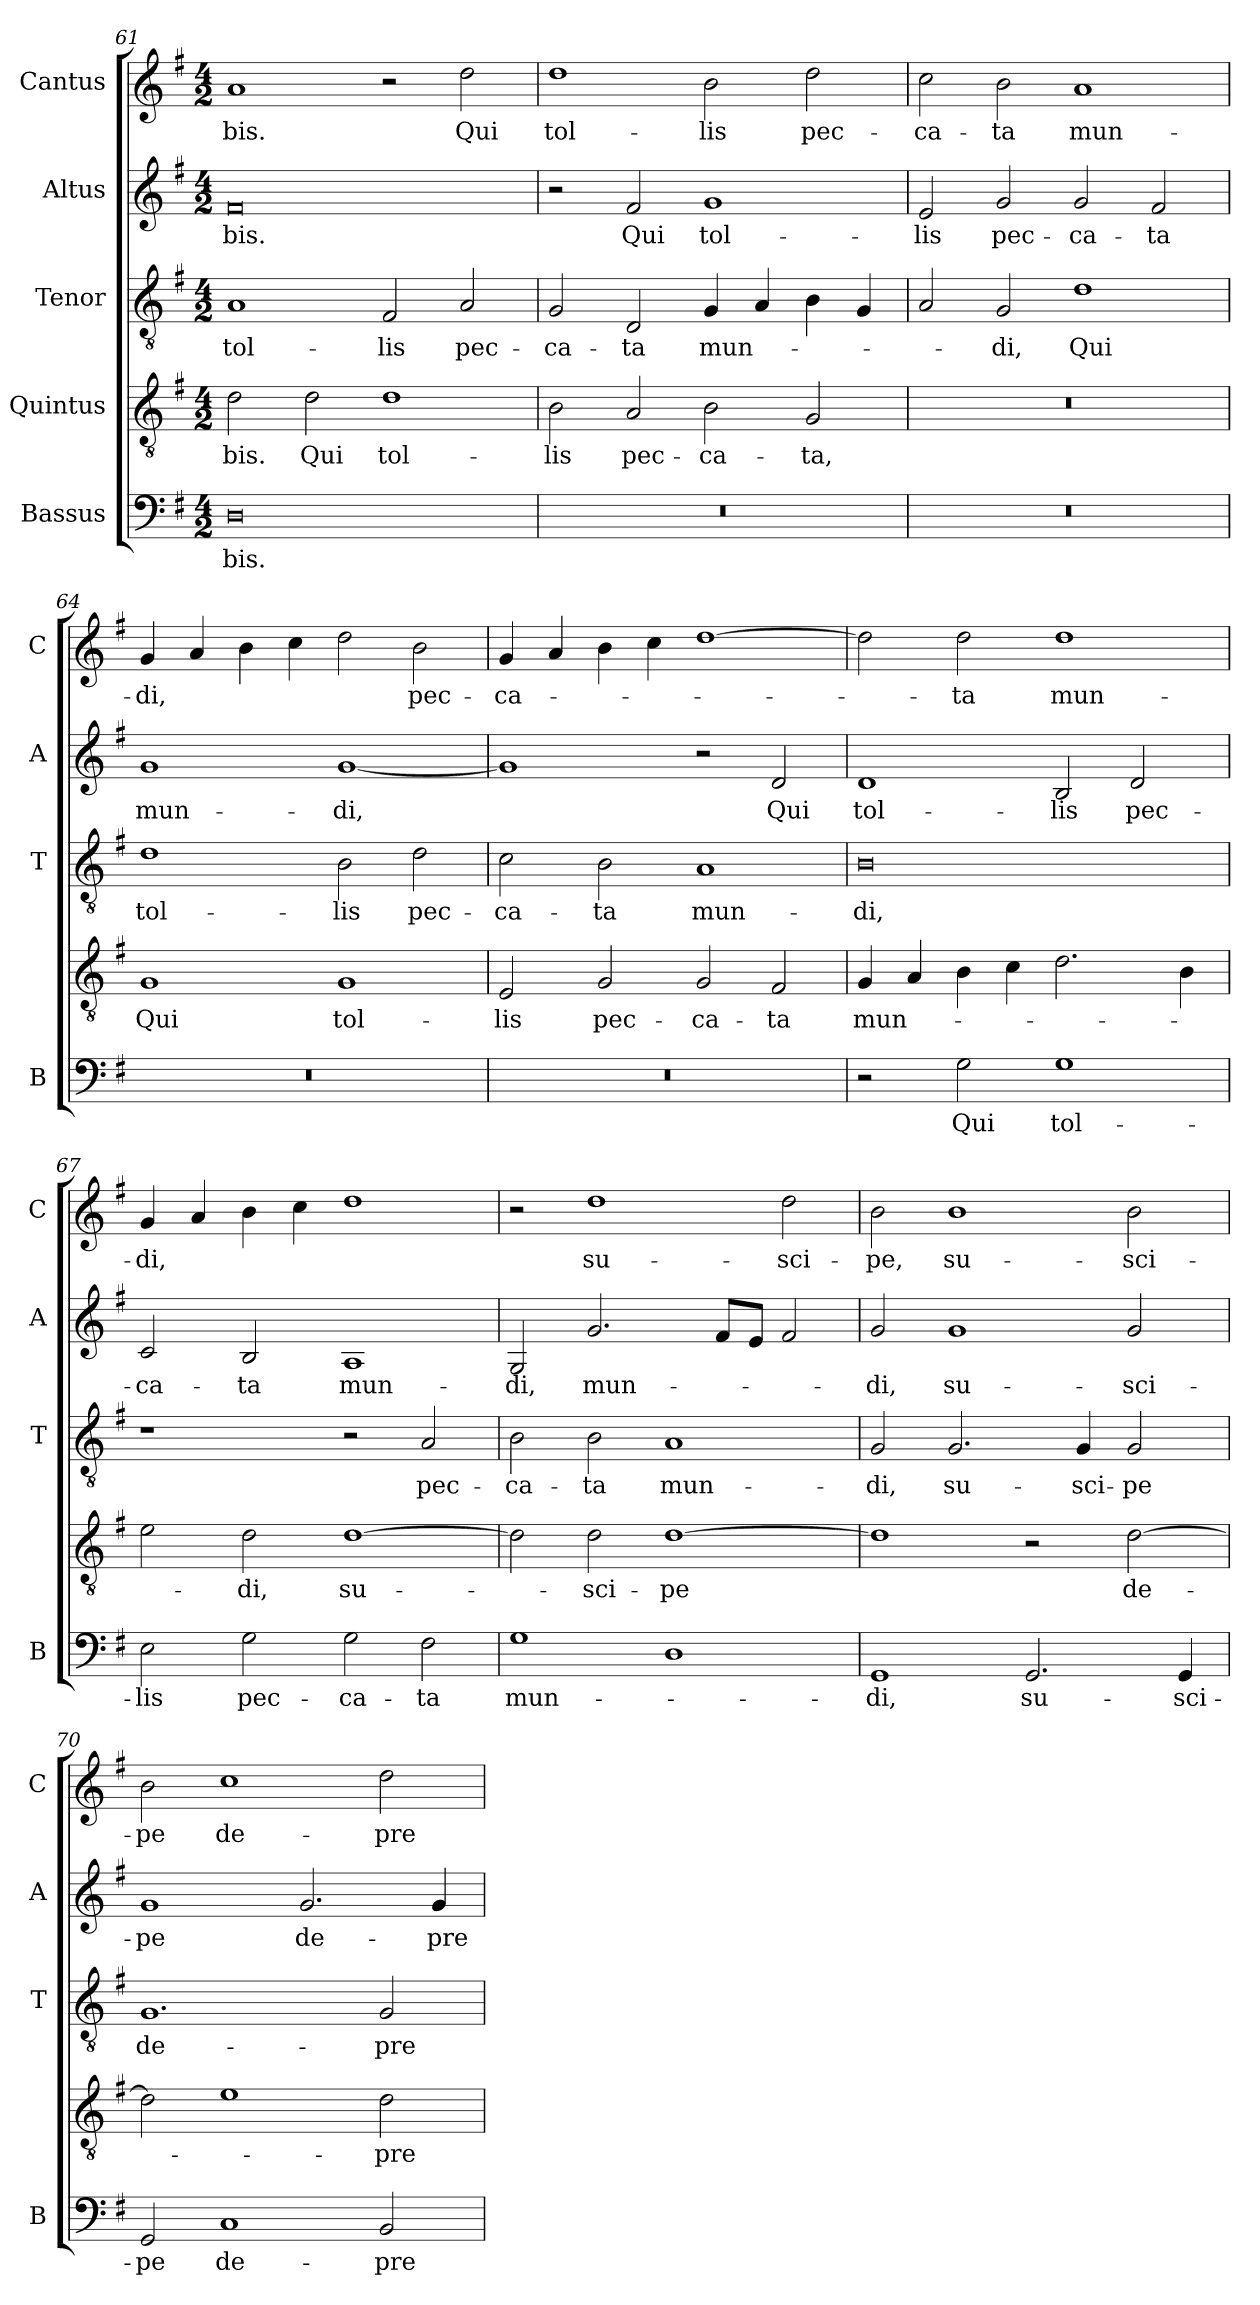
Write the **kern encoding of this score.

**kern	**text	**kern	**text	**kern	**text	**kern	**text	**kern	**text
*part5	*part5	*part4	*part4	*part3	*part3	*part2	*part2	*part1	*part1
*staff5	*staff5	*staff4	*staff4	*staff3	*staff3	*staff2	*staff2	*staff1	*staff1
*I"Bassus	*	*I"Quintus	*	*I"Tenor	*	*I"Altus	*	*I"Cantus	*
*I'B	*	*	*	*I'T	*	*I'A	*	*I'C	*
*clefF4	*	*clefGv2	*	*clefGv2	*	*clefG2	*	*clefG2	*
*k[f#]	*	*k[f#]	*	*k[f#]	*	*k[f#]	*	*k[f#]	*
*G:	*	*G:	*	*G:	*	*G:	*	*G:	*
*M4/2	*	*M4/2	*	*M4/2	*	*M4/2	*	*M4/2	*
=61	=61	=61	=61	=61	=61	=61	=61	=61	=61
!	!LO:LY:b	!	!LO:LY:b	!	!LO:LY:b	!	!LO:LY:b	!	!LO:LY:b
0D	-bis.	2d\	-bis.	1A	tol-	0f#	-bis.	1a	-bis.
!	!	!	!LO:LY:b	!	!	!	!	!	!
.	.	2d\	Qui	.	.	.	.	.	.
!	!	!	!LO:LY:b	!	!LO:LY:b	!	!	!	!
.	.	1d	tol-	2F#/	-lis	.	.	2r	.
!	!	!	!	!	!LO:LY:b	!	!	!	!LO:LY:b
.	.	.	.	2A/	pec-	.	.	2dd\	Qui
!!LO:LB:g=z
=62	=62	=62	=62	=62	=62	=62	=62	=62	=62
!	!	!	!LO:LY:b	!	!LO:LY:b	!	!	!	!LO:LY:b
0r	.	2B\	-lis	2G/	-ca-	2r	.	1dd	tol-
!	!	!	!LO:LY:b	!	!LO:LY:b	!	!LO:LY:b	!	!
.	.	2A/	pec-	2D/	-ta	2f#/	Qui	.	.
!	!	!	!LO:LY:b	!	!LO:LY:b	!	!LO:LY:b	!	!LO:LY:b
.	.	2B\	-ca-	4G/	mun-	1g	tol-	2b\	-lis
.	.	.	.	4A/	.	.	.	.	.
!	!	!	!LO:LY:b	!	!	!	!	!	!LO:LY:b
.	.	2G/	-ta,	4B\	.	.	.	2dd\	pec-
.	.	.	.	4G/	.	.	.	.	.
=63	=63	=63	=63	=63	=63	=63	=63	=63	=63
!	!	!	!	!	!	!	!LO:LY:b	!	!LO:LY:b
0r	.	0r	.	2A/	.	2e/	-lis	2cc\	-ca-
!	!	!	!	!	!LO:LY:b	!	!LO:LY:b	!	!LO:LY:b
.	.	.	.	2G/	-di,	2g/	pec-	2b\	-ta
!	!	!	!	!	!LO:LY:b	!	!LO:LY:b	!	!LO:LY:b
.	.	.	.	1d	Qui	2g/	-ca-	1a	mun-
!	!	!	!	!	!	!	!LO:LY:b	!	!
.	.	.	.	.	.	2f#/	-ta	.	.
=64	=64	=64	=64	=64	=64	=64	=64	=64	=64
!	!	!	!LO:LY:b	!	!LO:LY:b	!	!LO:LY:b	!	!LO:LY:b
0r	.	1G	Qui	1d	tol-	1g	mun-	4g/	-di,
.	.	.	.	.	.	.	.	4a/	.
.	.	.	.	.	.	.	.	4b\	.
.	.	.	.	.	.	.	.	4cc\	.
!	!	!	!LO:LY:b	!	!LO:LY:b	!	!LO:LY:b	!	!
.	.	1G	tol-	2B\	-lis	[1g	-di,	2dd\	.
!	!	!	!	!	!LO:LY:b	!	!	!	!LO:LY:b
.	.	.	.	2d\	pec-	.	.	2b\	pec-
=65	=65	=65	=65	=65	=65	=65	=65	=65	=65
!	!	!	!LO:LY:b	!	!LO:LY:b	!	!	!	!LO:LY:b
0r	.	2E/	-lis	2c\	-ca-	1g]	.	4g/	-ca-
.	.	.	.	.	.	.	.	4a/	.
!	!	!	!LO:LY:b	!	!LO:LY:b	!	!	!	!
.	.	2G/	pec-	2B\	-ta	.	.	4b\	.
.	.	.	.	.	.	.	.	4cc\	.
!	!	!	!LO:LY:b	!	!LO:LY:b	!	!	!	!
.	.	2G/	-ca-	1A	mun-	2r	.	[1dd	.
!	!	!	!LO:LY:b	!	!	!	!LO:LY:b	!	!
.	.	2F#/	-ta	.	.	2d/	Qui	.	.
!!LO:PB:g=z
=66	=66	=66	=66	=66	=66	=66	=66	=66	=66
!	!	!	!LO:LY:b	!	!LO:LY:b	!	!LO:LY:b	!	!
2r	.	4G/	mun-	0B	-di,	1d	tol-	2dd\]	.
.	.	4A/	.	.	.	.	.	.	.
!	!LO:LY:b	!	!	!	!	!	!	!	!LO:LY:b
2G\	Qui	4B\	.	.	.	.	.	2dd\	-ta
.	.	4c\	.	.	.	.	.	.	.
!	!LO:LY:b	!	!	!	!	!	!LO:LY:b	!	!LO:LY:b
1G	tol-	2.d\	.	.	.	2B/	-lis	1dd	mun-
!	!	!	!	!	!	!	!LO:LY:b	!	!
.	.	.	.	.	.	2d/	pec-	.	.
.	.	4B\	.	.	.	.	.	.	.
=67	=67	=67	=67	=67	=67	=67	=67	=67	=67
!	!LO:LY:b	!	!	!	!	!	!LO:LY:b	!	!LO:LY:b
2E\	-lis	2e\	.	1r	.	2c/	-ca-	4g/	-di,
.	.	.	.	.	.	.	.	4a/	.
!	!LO:LY:b	!	!LO:LY:b	!	!	!	!LO:LY:b	!	!
2G\	pec-	2d\	-di,	.	.	2B/	-ta	4b\	.
.	.	.	.	.	.	.	.	4cc\	.
!	!LO:LY:b	!	!LO:LY:b	!	!	!	!LO:LY:b	!	!
2G\	-ca-	[1d	su-	2r	.	1A	mun-	1dd	.
!	!LO:LY:b	!	!	!	!LO:LY:b	!	!	!	!
2F#\	-ta	.	.	2A/	pec-	.	.	.	.
=68	=68	=68	=68	=68	=68	=68	=68	=68	=68
!	!LO:LY:b	!	!	!	!LO:LY:b	!	!LO:LY:b	!	!
1G	mun-	2d\]	.	2B\	-ca-	2G/	-di,	2r	.
!	!	!	!LO:LY:b	!	!LO:LY:b	!	!LO:LY:b	!	!LO:LY:b
.	.	2d\	-sci-	2B\	-ta	2.g/	mun-	1dd	su-
!	!	!	!LO:LY:b	!	!LO:LY:b	!	!	!	!
1D	.	[1d	-pe	1A	mun-	.	.	.	.
.	.	.	.	.	.	8f#/L	.	.	.
.	.	.	.	.	.	8e/J	.	.	.
!	!	!	!	!	!	!	!	!	!LO:LY:b
.	.	.	.	.	.	2f#/	.	2dd\	-sci-
=69	=69	=69	=69	=69	=69	=69	=69	=69	=69
!	!LO:LY:b	!	!	!	!LO:LY:b	!	!LO:LY:b	!	!LO:LY:b
1GG	-di,	1d]	.	2G/	-di,	2g/	-di,	2b\	-pe,
!	!	!	!	!	!LO:LY:b	!	!LO:LY:b	!	!LO:LY:b
.	.	.	.	2.G/	su-	1g	su-	1b	su-
!	!LO:LY:b	!	!	!	!	!	!	!	!
2.GG/	su-	2r	.	.	.	.	.	.	.
!	!	!	!	!	!LO:LY:b	!	!	!	!
.	.	.	.	4G/	-sci-	.	.	.	.
!	!	!	!LO:LY:b	!	!LO:LY:b	!	!LO:LY:b	!	!LO:LY:b
.	.	[2d\	de-	2G/	-pe	2g/	-sci-	2b\	-sci-
!	!LO:LY:b	!	!	!	!	!	!	!	!
4GG/	-sci-	.	.	.	.	.	.	.	.
!!LO:LB:g=z
=70	=70	=70	=70	=70	=70	=70	=70	=70	=70
!	!LO:LY:b	!	!	!	!LO:LY:b	!	!LO:LY:b	!	!LO:LY:b
2GG/	-pe	2d\]	.	1.G	de-	1g	-pe	2b\	-pe
!	!LO:LY:b	!	!	!	!	!	!	!	!LO:LY:b
1C	de-	1e	.	.	.	.	.	1cc	de-
!	!	!	!	!	!	!	!LO:LY:b	!	!
.	.	.	.	.	.	2.g/	de-	.	.
!	!LO:LY:b	!	!LO:LY:b	!	!LO:LY:b	!	!	!	!LO:LY:b
2BB/	-pre-	2d\	-pre-	2G/	-pre-	.	.	2dd\	-pre-
!	!	!	!	!	!	!	!LO:LY:b	!	!
.	.	.	.	.	.	4g/	-pre-	.	.
=	=	=	=	=	=	=	=	=	=
*-	*-	*-	*-	*-	*-	*-	*-	*-	*-
